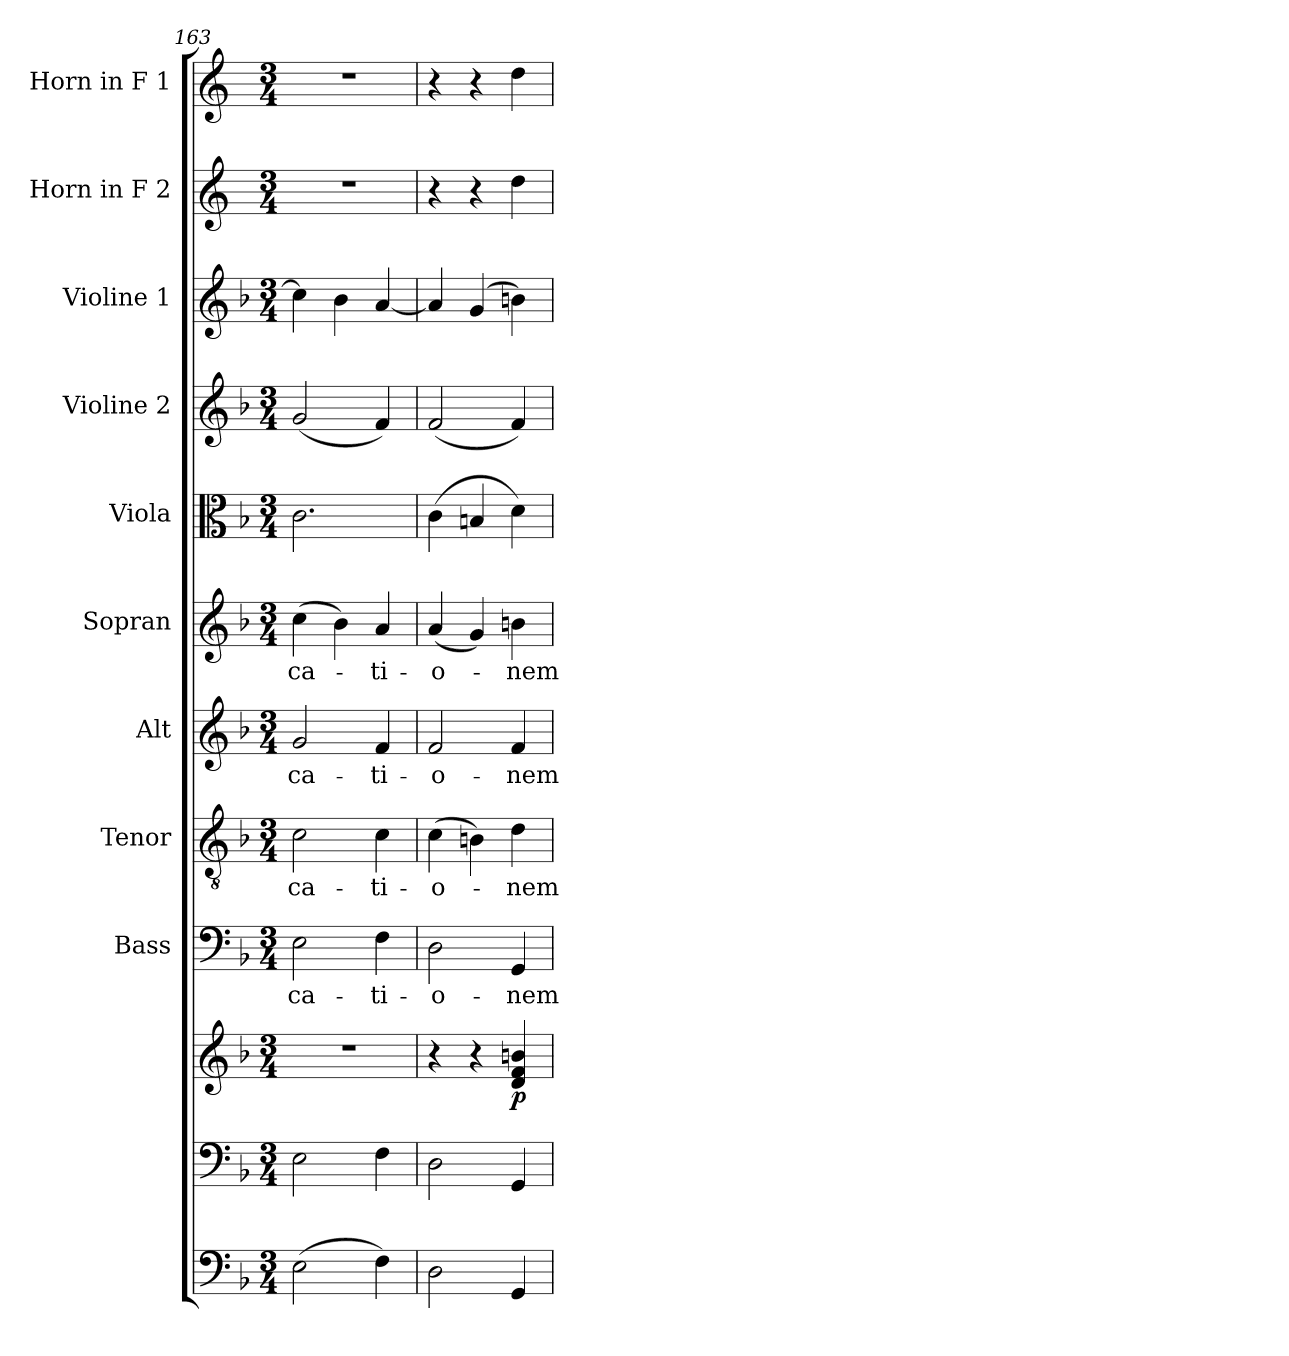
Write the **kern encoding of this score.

**kern	**kern	**kern	**dynam	**kern	**text	**kern	**text	**kern	**text	**kern	**text	**kern	**kern	**kern	**kern	**kern
*part11	*part10	*part10	*part10	*part9	*part9	*part8	*part8	*part7	*part7	*part6	*part6	*part5	*part4	*part3	*part2	*part1
*staff12	*staff11	*staff10	*staff10/11	*staff9	*staff9	*staff8	*staff8	*staff7	*staff7	*staff6	*staff6	*staff5	*staff4	*staff3	*staff2	*staff1
*	*	*	*	*I"Bass	*	*I"Tenor	*	*I"Alt	*	*I"Sopran	*	*I"Viola	*I"Violine 2	*I"Violine 1	*I"Horn in F 2	*I"Horn in F 1
*	*	*	*	*I'B.	*	*I'T.	*	*I'A.	*	*I'S.	*	*I'Vla.	*I'Vl. 2	*I'Vl. 1	*	*
!!LO:PB:g=z
*clefF4	*clefF4	*clefG2	*	*clefF4	*	*clefGv2	*	*clefG2	*	*clefG2	*	*clefC3	*clefG2	*clefG2	*clefG2	*clefG2
*ITrd7c12	*	*	*	*	*	*	*	*	*	*	*	*	*	*	*ITrd4c7	*ITrd4c7
*k[b-]	*k[b-]	*k[b-]	*	*k[b-]	*	*k[b-]	*	*k[b-]	*	*k[b-]	*	*k[b-]	*k[b-]	*k[b-]	*k[b-]	*k[b-]
*F:	*F:	*F:	*	*F:	*	*F:	*	*F:	*	*F:	*	*F:	*F:	*F:	*F:	*F:
*M3/4	*M3/4	*M3/4	*	*M3/4	*	*M3/4	*	*M3/4	*	*M3/4	*	*M3/4	*M3/4	*M3/4	*M3/4	*M3/4
=163	=163	=163	=163	=163	=163	=163	=163	=163	=163	=163	=163	=163	=163	=163	=163	=163
!	!	!	!	!	!LO:LY:b	!	!LO:LY:b	!	!LO:LY:b	!	!LO:LY:b	!	!	!	!	!
(>2EE\	2E\	2.r	.	2E\	-ca-	2c\	-ca-	2g/	-ca-	(>4cc\	-ca-	2.c\	(<2g/	4cc\]	2.r	2.r
.	.	.	.	.	.	.	.	.	.	4b-\)	.	.	.	4b-\	.	.
!	!	!	!	!	!LO:LY:b	!	!LO:LY:b	!	!LO:LY:b	!	!LO:LY:b	!	!	!	!	!
4FF\)	4F\	.	.	4F\	-ti-	4c\	-ti-	4f/	-ti-	4a/	-ti-	.	4f/)	[4a/	.	.
=164	=164	=164	=164	=164	=164	=164	=164	=164	=164	=164	=164	=164	=164	=164	=164	=164
!	!	!	!	!	!LO:LY:b	!	!LO:LY:b	!	!LO:LY:b	!	!LO:LY:b	!	!	!	!	!
2DD\	2D\	4r	.	2D\	-o-	(>4c\	-o-	2f/	-o-	(<4a/	-o-	(>4c\	(<2f/	4a/]	4r	4r
.	.	4r	.	.	.	4Bn\)	.	.	.	4g/)	.	4Bn/	.	(4g/	4r	4r
!	!	!	!LO:DY:b	!	!LO:LY:b	!	!LO:LY:b	!	!LO:LY:b	!	!LO:LY:b	!	!	!	!	!
4GGG/	4GG/	4d/ 4f/ 4bn/	p	4GG/	-nem	4d\	-nem	4f/	-nem	4bn\	-nem	4d\)	4f/)	4bn\)	4g\	4g\
=	=	=	=	=	=	=	=	=	=	=	=	=	=	=	=	=
*-	*-	*-	*-	*-	*-	*-	*-	*-	*-	*-	*-	*-	*-	*-	*-	*-
